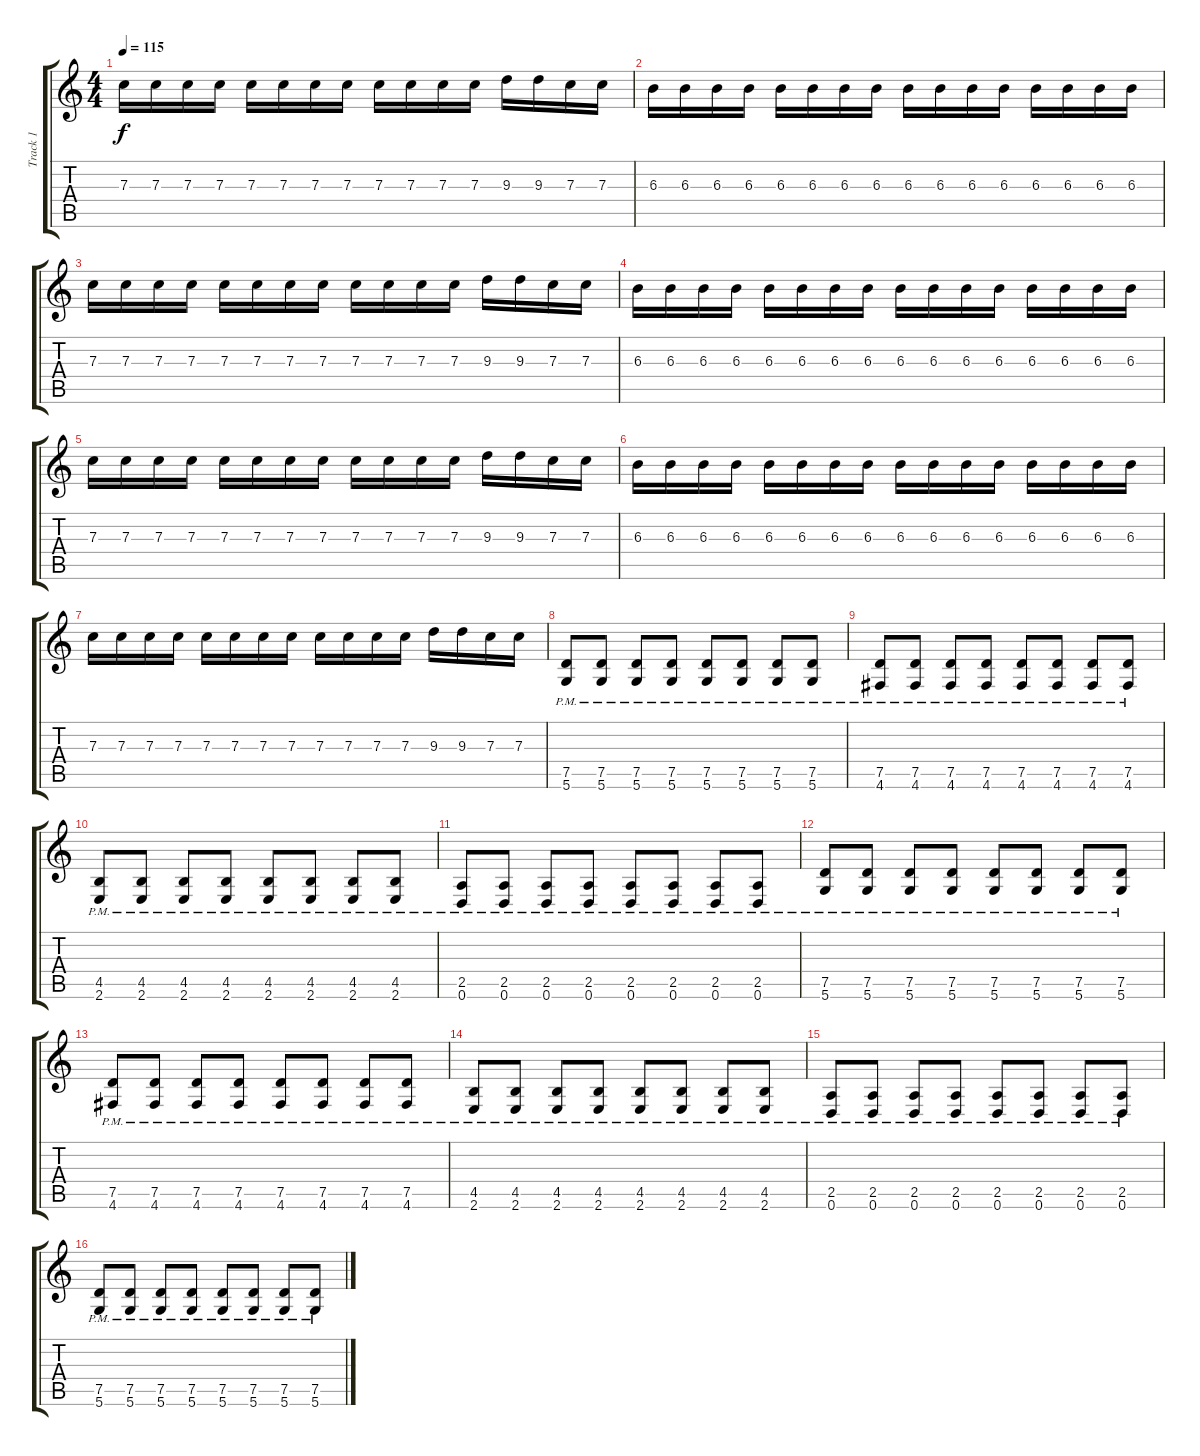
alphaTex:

\track ("Track 1" "Track 1") {instrument electricguitarmuted}
\staff {score tabs}
\tuning (D4 A3 F3 C3 G2 D2) {hide}
\ts (4 4)
\tempo 115
\clef g2
\ks c
7.3.16{dy f} 7.3.16 7.3.16 7.3.16 7.3.16 7.3.16 7.3.16 7.3.16 7.3.16 7.3.16 7.3.16 7.3.16 9.3.16 9.3.16 7.3.16 7.3.16 |
6.3.16 6.3.16 6.3.16 6.3.16 6.3.16 6.3.16 6.3.16 6.3.16 6.3.16 6.3.16 6.3.16 6.3.16 6.3.16 6.3.16 6.3.16 6.3.16 |
7.3.16 7.3.16 7.3.16 7.3.16 7.3.16 7.3.16 7.3.16 7.3.16 7.3.16 7.3.16 7.3.16 7.3.16 9.3.16 9.3.16 7.3.16 7.3.16 |
6.3.16 6.3.16 6.3.16 6.3.16 6.3.16 6.3.16 6.3.16 6.3.16 6.3.16 6.3.16 6.3.16 6.3.16 6.3.16 6.3.16 6.3.16 6.3.16 |
7.3.16 7.3.16 7.3.16 7.3.16 7.3.16 7.3.16 7.3.16 7.3.16 7.3.16 7.3.16 7.3.16 7.3.16 9.3.16 9.3.16 7.3.16 7.3.16 |
6.3.16 6.3.16 6.3.16 6.3.16 6.3.16 6.3.16 6.3.16 6.3.16 6.3.16 6.3.16 6.3.16 6.3.16 6.3.16 6.3.16 6.3.16 6.3.16 |
7.3.16 7.3.16 7.3.16 7.3.16 7.3.16 7.3.16 7.3.16 7.3.16 7.3.16 7.3.16 7.3.16 7.3.16 9.3.16 9.3.16 7.3.16 7.3.16 |
(7.5{pm} 5.6{pm}).8 (7.5{pm} 5.6{pm}).8 (7.5{pm} 5.6{pm}).8 (7.5{pm} 5.6{pm}).8 (7.5{pm} 5.6{pm}).8 (7.5{pm} 5.6{pm}).8 (7.5{pm} 5.6{pm}).8 (7.5{pm} 5.6{pm}).8 |
(7.5{pm} 4.6{pm}).8 (7.5{pm} 4.6{pm}).8 (7.5{pm} 4.6{pm}).8 (7.5{pm} 4.6{pm}).8 (7.5{pm} 4.6{pm}).8 (7.5{pm} 4.6{pm}).8 (7.5{pm} 4.6{pm}).8 (7.5{pm} 4.6{pm}).8 |
(4.5{pm} 2.6{pm}).8 (4.5{pm} 2.6{pm}).8 (4.5{pm} 2.6{pm}).8 (4.5{pm} 2.6{pm}).8 (4.5{pm} 2.6{pm}).8 (4.5{pm} 2.6{pm}).8 (4.5{pm} 2.6{pm}).8 (4.5{pm} 2.6{pm}).8 |
(2.5{pm} 0.6{pm}).8 (2.5{pm} 0.6{pm}).8 (2.5{pm} 0.6{pm}).8 (2.5{pm} 0.6{pm}).8 (2.5{pm} 0.6{pm}).8 (2.5{pm} 0.6{pm}).8 (2.5{pm} 0.6{pm}).8 (2.5{pm} 0.6{pm}).8 |
(7.5{pm} 5.6{pm}).8 (7.5{pm} 5.6{pm}).8 (7.5{pm} 5.6{pm}).8 (7.5{pm} 5.6{pm}).8 (7.5{pm} 5.6{pm}).8 (7.5{pm} 5.6{pm}).8 (7.5{pm} 5.6{pm}).8 (7.5{pm} 5.6{pm}).8 |
(7.5{pm} 4.6{pm}).8 (7.5{pm} 4.6{pm}).8 (7.5{pm} 4.6{pm}).8 (7.5{pm} 4.6{pm}).8 (7.5{pm} 4.6{pm}).8 (7.5{pm} 4.6{pm}).8 (7.5{pm} 4.6{pm}).8 (7.5{pm} 4.6{pm}).8 |
(4.5{pm} 2.6{pm}).8 (4.5{pm} 2.6{pm}).8 (4.5{pm} 2.6{pm}).8 (4.5{pm} 2.6{pm}).8 (4.5{pm} 2.6{pm}).8 (4.5{pm} 2.6{pm}).8 (4.5{pm} 2.6{pm}).8 (4.5{pm} 2.6{pm}).8 |
(2.5{pm} 0.6{pm}).8 (2.5{pm} 0.6{pm}).8 (2.5{pm} 0.6{pm}).8 (2.5{pm} 0.6{pm}).8 (2.5{pm} 0.6{pm}).8 (2.5{pm} 0.6{pm}).8 (2.5{pm} 0.6{pm}).8 (2.5{pm} 0.6{pm}).8 |
(7.5{pm} 5.6{pm}).8 (7.5{pm} 5.6{pm}).8 (7.5{pm} 5.6{pm}).8 (7.5{pm} 5.6{pm}).8 (7.5{pm} 5.6{pm}).8 (7.5{pm} 5.6{pm}).8 (7.5{pm} 5.6{pm}).8 (7.5{pm} 5.6{pm}).8
